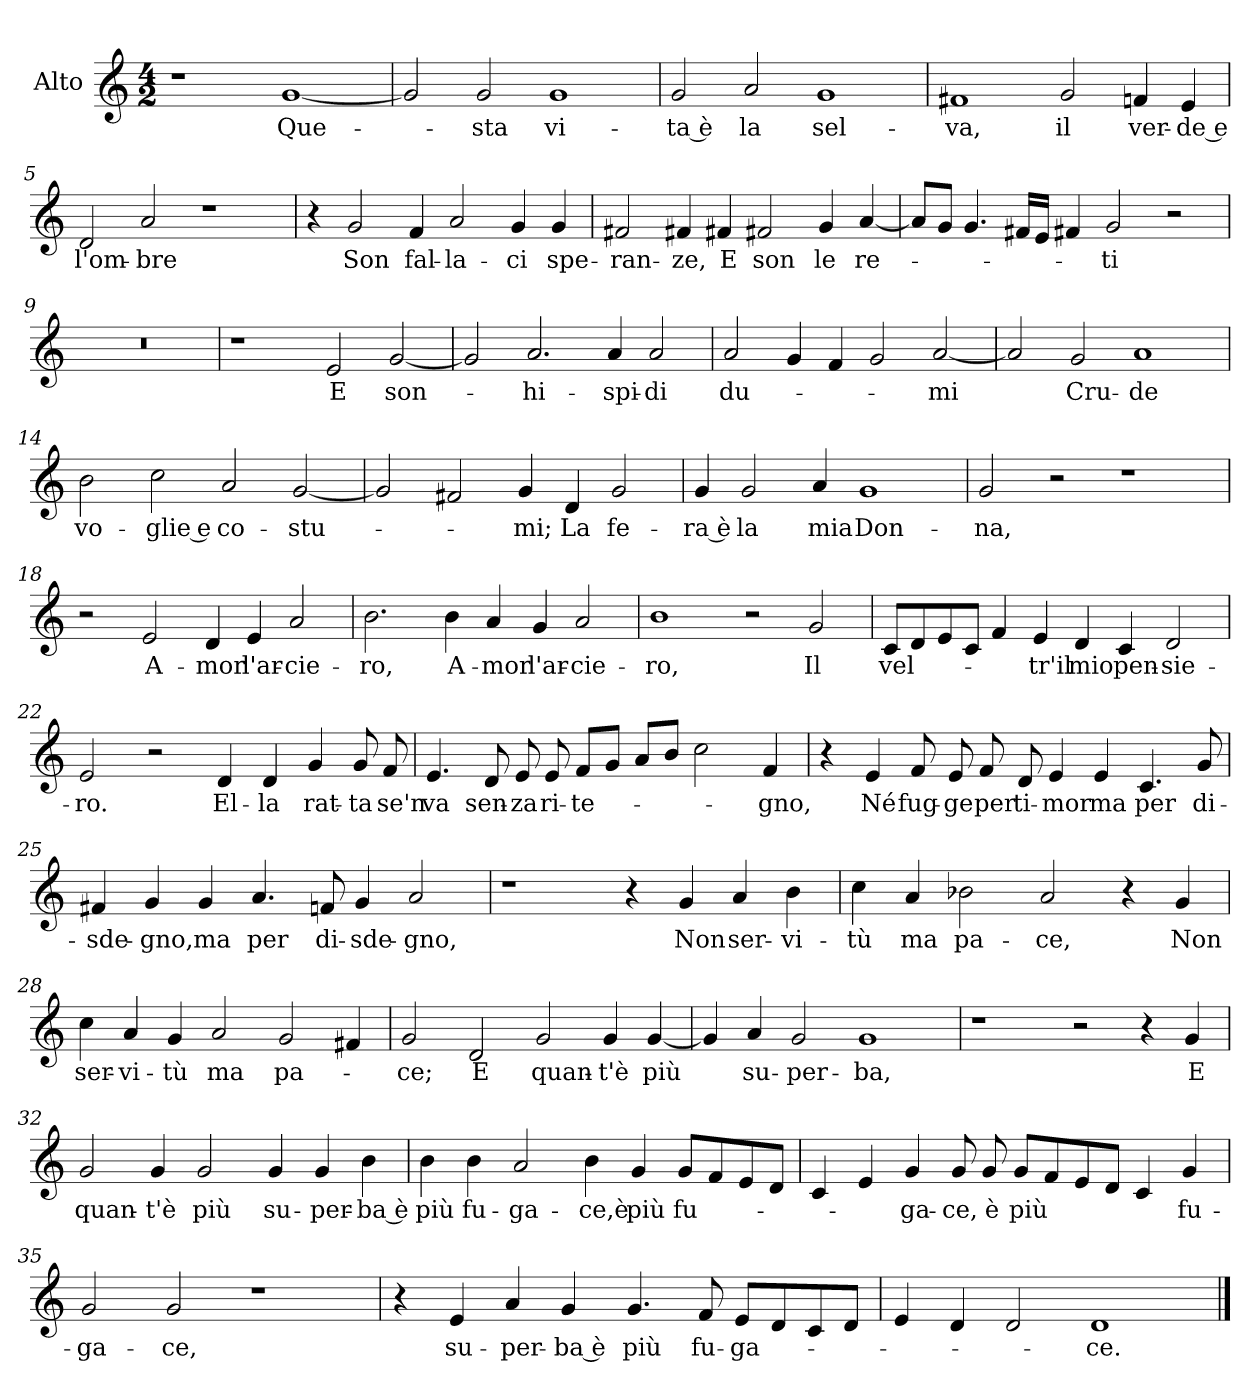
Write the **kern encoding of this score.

**kern	**text
*part1	*part1
*staff1	*staff1
*I"Alto	*
*I'A	*
*clefG2	*
*k[]	*
*M4/2	*
=1	=1
1r	.
[1g	Que-
=2	=2
2g]	.
2g	-sta
1g	vi-
=3	=3
2g	-ta è
2a	la
1g	sel-
=4	=4
1f#X	-va,
2g	il
4fn	ver-
4e	-de e
=5	=5
2d	l'om-
2a	-bre
1r	.
=6	=6
4r	.
2g	Son
4f	fal-
2a	-la-
4g	-ci
4g	spe-
=7	=7
2f#X	-ran-
4f#X	-ze,
4f#X	E
2f#X	son
4g	le
[4a	re-
=8	=8
8aL]	.
8gJ	.
4.g	.
16f#XLL	.
16eJJ	.
4f#X	.
2g	-ti
2r	.
=9	=9
0r	.
=10	=10
1r	.
2e	E
[2g	son-
=11	=11
2g]	.
2.a	-hi-
4a	-spi-
2a	-di
=12	=12
2a	du-
4g	.
4f	.
2g	.
[2a	-mi
=13	=13
2a]	.
2g	Cru-
1a	-de
=14	=14
2b	vo-
2cc	-glie e
2a	co-
[2g	-stu-
=15	=15
2g]	.
2f#X	.
4g	-mi;
4d	La
2g	fe-
=16	=16
4g	-ra è
2g	la
4a	mia
1g	Don-
=17	=17
2g	-na,
2r	.
1r	.
=18	=18
2r	.
2e	A-
4d	-mor
4e	l'ar-
2a	-cie-
=19	=19
2.b	-ro,
4b	A-
4a	-mor
4g	l'ar-
2a	-cie-
=20	=20
1b	-ro,
2r	.
2g	Il
=21	=21
8cL	vel-
8d	.
8e	.
8cJ	.
4f	.
4e	-tr'il
4d	mio
4c	pen-
2d	-sie-
=22	=22
2e	-ro.
2r	.
4d	El-
4d	-la
4g	rat-
8g	-ta
8f	se'n
=23	=23
4.e	va
8d	sen-
8e	-za
8e	ri-
8fL	-te-
8gJ	.
8aL	.
8bJ	.
2cc	.
4f	-gno,
=24	=24
4r	.
4e	Né
8f	fug-
8e	-ge
8f	per
8d	ti-
4e	-mor
4e	ma
4.c	per
8g	di-
=25	=25
4f#X	-sde-
4g	-gno,
4g	ma
4.a	per
8fn	di-
4g	-sde-
2a	-gno,
=26	=26
1r	.
4r	.
4g	Non
4a	ser-
4b	-vi-
=27	=27
4cc	-tù
4a	ma
2b-X	pa-
2a	-ce,
4r	.
4g	Non
=28	=28
4cc	ser-
4a	-vi-
4g	-tù
2a	ma
2g	pa-
4f#X	.
=29	=29
2g	-ce;
2d	E
2g	quan-
4g	-t'è
[4g	più
=30	=30
4g]	.
4a	su-
2g	-per-
1g	-ba,
=31	=31
1r	.
2r	.
4r	.
4g	E
=32	=32
2g	quan-
4g	-t'è
2g	più
4g	su-
4g	-per-
4b	-ba è
=33	=33
4b	più
4b	fu-
2a	-ga-
4b	-ce,è
4g	più
8gL	fu-
8f	.
8e	.
8dJ	.
=34	=34
4c	.
4e	.
4g	-ga-
8g	-ce,
8g	è
8gL	più
8f	.
8e	.
8dJ	.
4c	.
4g	fu-
=35	=35
2g	-ga-
2g	-ce,
1r	.
=36	=36
4r	.
4e	su-
4a	-per-
4g	-ba è
4.g	più
8f	fu-
8eL	-ga-
8d	.
8c	.
8dJ	.
=37	=37
4e	.
4d	.
2d	.
1d	-ce.
==	==
*-	*-
